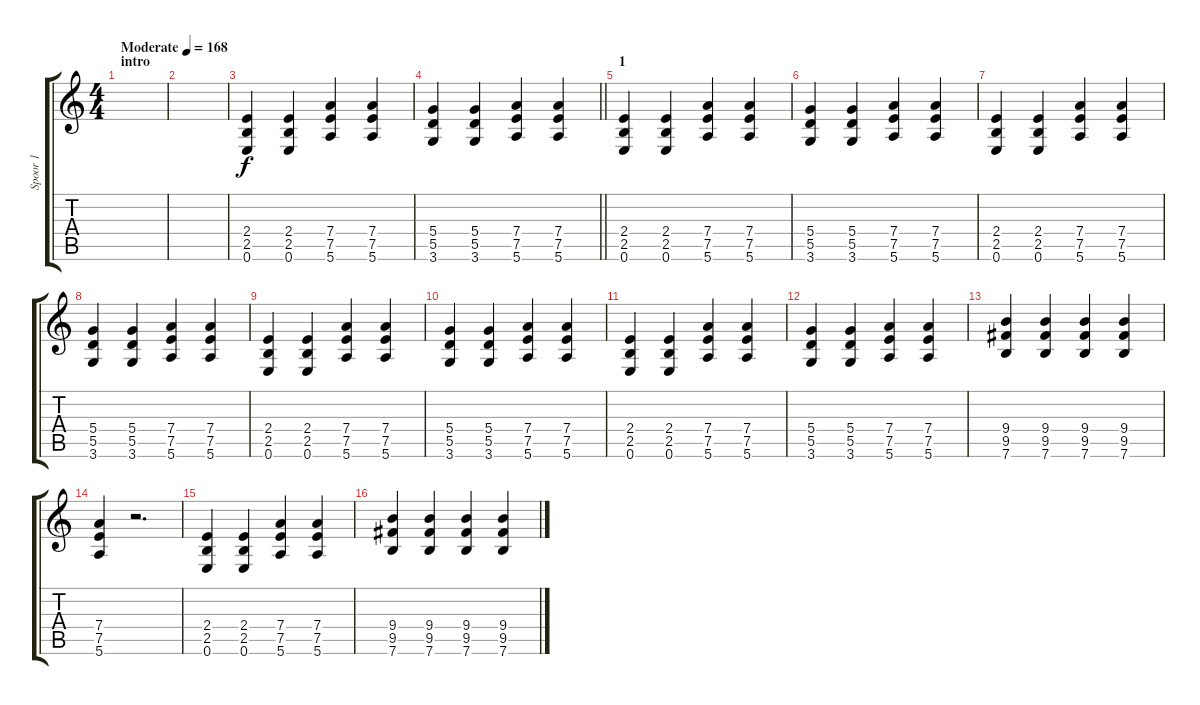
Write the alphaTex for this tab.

\track ("Spoor 1" "Spoor 1") {instrument overdrivenguitar}
\staff {score tabs}
\tuning (E4 B3 G3 D3 A2 E2) {hide}
\ts (4 4)
\section ("" "intro")
\tempo (168 "Moderate")
\clef g2
\ks c
|
|
(2.4 2.5 0.6).4 (2.4 2.5 0.6).4 (7.4 7.5 5.6).4 (7.4 7.5 5.6).4 |
\barLineRight lightlight
(5.4 5.5 3.6).4 (5.4 5.5 3.6).4 (7.4 7.5 5.6).4 (7.4 7.5 5.6).4 |
\section ("" "1")
(2.4 2.5 0.6).4 (2.4 2.5 0.6).4 (7.4 7.5 5.6).4 (7.4 7.5 5.6).4 |
(5.4 5.5 3.6).4 (5.4 5.5 3.6).4 (7.4 7.5 5.6).4 (7.4 7.5 5.6).4 |
(2.4 2.5 0.6).4 (2.4 2.5 0.6).4 (7.4 7.5 5.6).4 (7.4 7.5 5.6).4 |
(5.4 5.5 3.6).4 (5.4 5.5 3.6).4 (7.4 7.5 5.6).4 (7.4 7.5 5.6).4 |
(2.4 2.5 0.6).4 (2.4 2.5 0.6).4 (7.4 7.5 5.6).4 (7.4 7.5 5.6).4 |
(5.4 5.5 3.6).4 (5.4 5.5 3.6).4 (7.4 7.5 5.6).4 (7.4 7.5 5.6).4 |
(2.4 2.5 0.6).4 (2.4 2.5 0.6).4 (7.4 7.5 5.6).4 (7.4 7.5 5.6).4 |
(5.4 5.5 3.6).4 (5.4 5.5 3.6).4 (7.4 7.5 5.6).4 (7.4 7.5 5.6).4 |
(9.4 9.5 7.6).4 (9.4 9.5 7.6).4 (9.4 9.5 7.6).4 (9.4 9.5 7.6).4 |
(7.4 7.5 5.6).4 r.2{d} |
(2.4 2.5 0.6).4 (2.4 2.5 0.6).4 (7.4 7.5 5.6).4 (7.4 7.5 5.6).4 |
(9.4 9.5 7.6).4 (9.4 9.5 7.6).4 (9.4 9.5 7.6).4 (9.4 9.5 7.6).4
